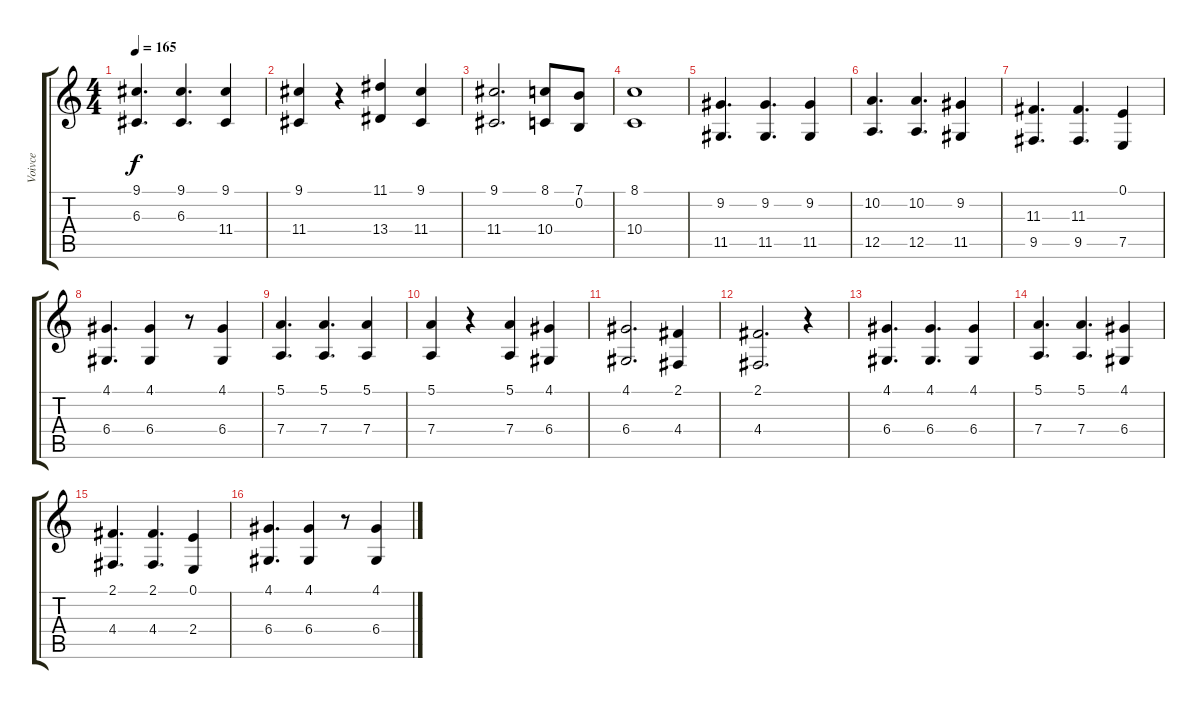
\track ("Voivce" "Voivce") {instrument altosax}
\staff {score tabs}
\tuning (E4 B3 G3 D3 A2 E2) {hide}
\ts (4 4)
\tempo 165
\clef g2
\ks c
(9.1 6.3).4{d dy f} (9.1 6.3).4{d} (9.1 11.4).4 |
(9.1 11.4).4 r.4 (11.1 13.4).4 (9.1 11.4).4 |
(9.1 11.4).2{d} (8.1 10.4).8 (7.1 0.2).8 |
(8.1 10.4).1 |
(9.2 11.5).4{d} (9.2 11.5).4{d} (9.2 11.5).4 |
(10.2 12.5).4{d} (10.2 12.5).4{d} (9.2 11.5).4 |
(11.3 9.5).4{d} (11.3 9.5).4{d} (0.1 7.5).4 |
(4.1 6.4).4{d} (4.1 6.4).4 r.8 (4.1 6.4).4 |
(5.1 7.4).4{d} (5.1 7.4).4{d} (5.1 7.4).4 |
(5.1 7.4).4 r.4 (5.1 7.4).4 (4.1 6.4).4 |
(4.1 6.4).2{d} (2.1 4.4).4 |
(2.1 4.4).2{d} r.4 |
(4.1 6.4).4{d} (4.1 6.4).4{d} (4.1 6.4).4 |
(5.1 7.4).4{d} (5.1 7.4).4{d} (4.1 6.4).4 |
(2.1 4.4).4{d} (2.1 4.4).4{d} (0.1 2.4).4 |
(4.1 6.4).4{d} (4.1 6.4).4 r.8 (4.1 6.4).4
